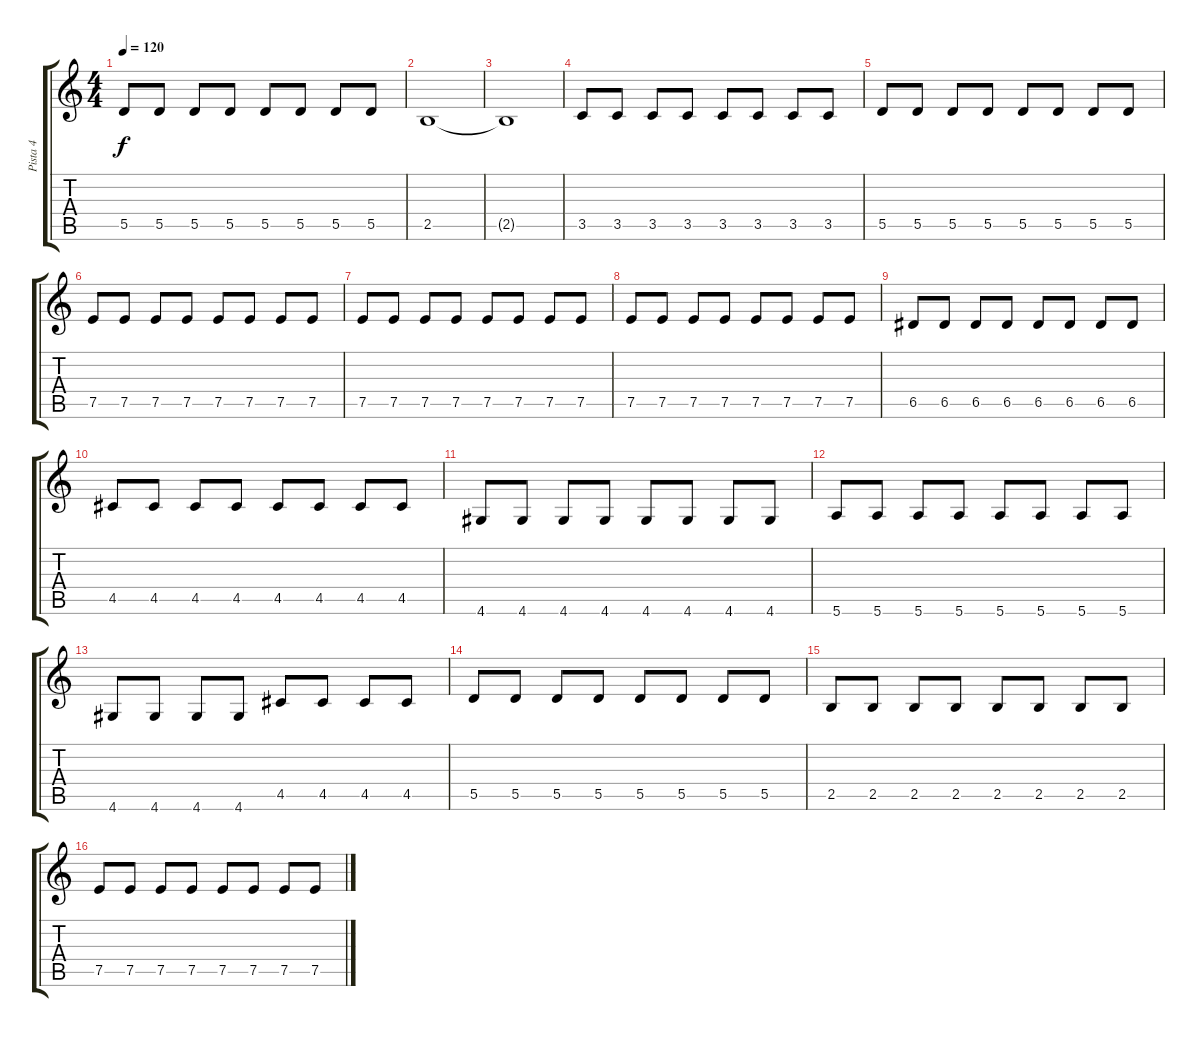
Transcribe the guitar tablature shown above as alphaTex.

\track ("Pista 4" "Pista 4") {instrument electricbassfinger}
\staff {score tabs}
\tuning (E4 B3 G3 D3 A2 E2) {hide}
\ts (4 4)
\tempo 120
\clef g2
\ks c
5.5.8{dy f} 5.5.8 5.5.8 5.5.8 5.5.8 5.5.8 5.5.8 5.5.8 |
2.5.1 |
2.5{t}.1 |
3.5.8 3.5.8 3.5.8 3.5.8 3.5.8 3.5.8 3.5.8 3.5.8 |
5.5.8 5.5.8 5.5.8 5.5.8 5.5.8 5.5.8 5.5.8 5.5.8 |
7.5.8 7.5.8 7.5.8 7.5.8 7.5.8 7.5.8 7.5.8 7.5.8 |
7.5.8 7.5.8 7.5.8 7.5.8 7.5.8 7.5.8 7.5.8 7.5.8 |
7.5.8 7.5.8 7.5.8 7.5.8 7.5.8 7.5.8 7.5.8 7.5.8 |
6.5.8 6.5.8 6.5.8 6.5.8 6.5.8 6.5.8 6.5.8 6.5.8 |
4.5.8 4.5.8 4.5.8 4.5.8 4.5.8 4.5.8 4.5.8 4.5.8 |
4.6.8 4.6.8 4.6.8 4.6.8 4.6.8 4.6.8 4.6.8 4.6.8 |
5.6.8 5.6.8 5.6.8 5.6.8 5.6.8 5.6.8 5.6.8 5.6.8 |
4.6.8 4.6.8 4.6.8 4.6.8 4.5.8 4.5.8 4.5.8 4.5.8 |
5.5.8 5.5.8 5.5.8 5.5.8 5.5.8 5.5.8 5.5.8 5.5.8 |
2.5.8 2.5.8 2.5.8 2.5.8 2.5.8 2.5.8 2.5.8 2.5.8 |
7.5.8 7.5.8 7.5.8 7.5.8 7.5.8 7.5.8 7.5.8 7.5.8
